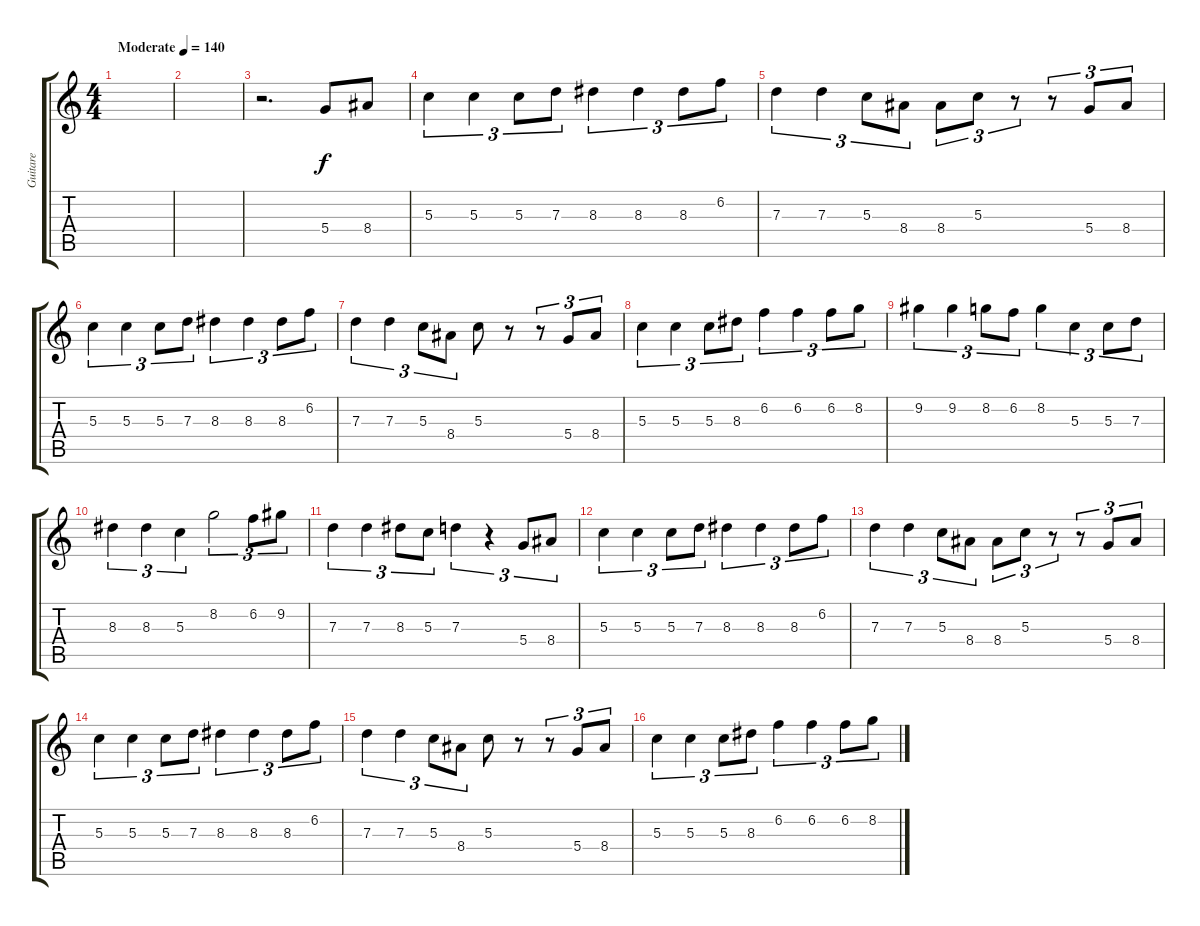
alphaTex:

\track ("Guitare" "Guitare") {instrument acousticguitarnylon}
\staff {score tabs}
\tuning (E4 B3 G3 D3 A2 E2) {hide}
\ts (4 4)
\tempo (140 "Moderate")
\clef g2
\ks c
|
|
r.2{d} 5.4.8 8.4.8 |
5.3.4{tu (3 2)} 5.3.4{tu (3 2)} 5.3.8{tu (3 2)} 7.3.8{tu (3 2)} 8.3.4{tu (3 2)} 8.3.4{tu (3 2)} 8.3.8{tu (3 2)} 6.2.8{tu (3 2)} |
7.3.4{tu (3 2)} 7.3.4{tu (3 2)} 5.3.8{tu (3 2)} 8.4.8{tu (3 2)} 8.4.8{tu (3 2)} 5.3.8{tu (3 2)} r.8{tu (3 2)} r.8{tu (3 2)} 5.4.8{tu (3 2)} 8.4.8{tu (3 2)} |
5.3.4{tu (3 2)} 5.3.4{tu (3 2)} 5.3.8{tu (3 2)} 7.3.8{tu (3 2)} 8.3.4{tu (3 2)} 8.3.4{tu (3 2)} 8.3.8{tu (3 2)} 6.2.8{tu (3 2)} |
7.3.4{tu (3 2)} 7.3.4{tu (3 2)} 5.3.8{tu (3 2)} 8.4.8{tu (3 2)} 5.3.8 r.8 r.8{tu (3 2)} 5.4.8{tu (3 2)} 8.4.8{tu (3 2)} |
5.3.4{tu (3 2)} 5.3.4{tu (3 2)} 5.3.8{tu (3 2)} 8.3.8{tu (3 2)} 6.2.4{tu (3 2)} 6.2.4{tu (3 2)} 6.2.8{tu (3 2)} 8.2.8{tu (3 2)} |
9.2.4{tu (3 2)} 9.2.4{tu (3 2)} 8.2.8{tu (3 2)} 6.2.8{tu (3 2)} 8.2.4{tu (3 2)} 5.3.4{tu (3 2)} 5.3.8{tu (3 2)} 7.3.8{tu (3 2)} |
8.3.4{tu (3 2)} 8.3.4{tu (3 2)} 5.3.4{tu (3 2)} 8.2.2{tu (3 2)} 6.2.8{tu (3 2)} 9.2.8{tu (3 2)} |
7.3.4{tu (3 2)} 7.3.4{tu (3 2)} 8.3.8{tu (3 2)} 5.3.8{tu (3 2)} 7.3.4{tu (3 2)} r.4{tu (3 2)} 5.4.8{tu (3 2)} 8.4.8{tu (3 2)} |
5.3.4{tu (3 2)} 5.3.4{tu (3 2)} 5.3.8{tu (3 2)} 7.3.8{tu (3 2)} 8.3.4{tu (3 2)} 8.3.4{tu (3 2)} 8.3.8{tu (3 2)} 6.2.8{tu (3 2)} |
7.3.4{tu (3 2)} 7.3.4{tu (3 2)} 5.3.8{tu (3 2)} 8.4.8{tu (3 2)} 8.4.8{tu (3 2)} 5.3.8{tu (3 2)} r.8{tu (3 2)} r.8{tu (3 2)} 5.4.8{tu (3 2)} 8.4.8{tu (3 2)} |
5.3.4{tu (3 2)} 5.3.4{tu (3 2)} 5.3.8{tu (3 2)} 7.3.8{tu (3 2)} 8.3.4{tu (3 2)} 8.3.4{tu (3 2)} 8.3.8{tu (3 2)} 6.2.8{tu (3 2)} |
7.3.4{tu (3 2)} 7.3.4{tu (3 2)} 5.3.8{tu (3 2)} 8.4.8{tu (3 2)} 5.3.8 r.8 r.8{tu (3 2)} 5.4.8{tu (3 2)} 8.4.8{tu (3 2)} |
5.3.4{tu (3 2)} 5.3.4{tu (3 2)} 5.3.8{tu (3 2)} 8.3.8{tu (3 2)} 6.2.4{tu (3 2)} 6.2.4{tu (3 2)} 6.2.8{tu (3 2)} 8.2.8{tu (3 2)}
